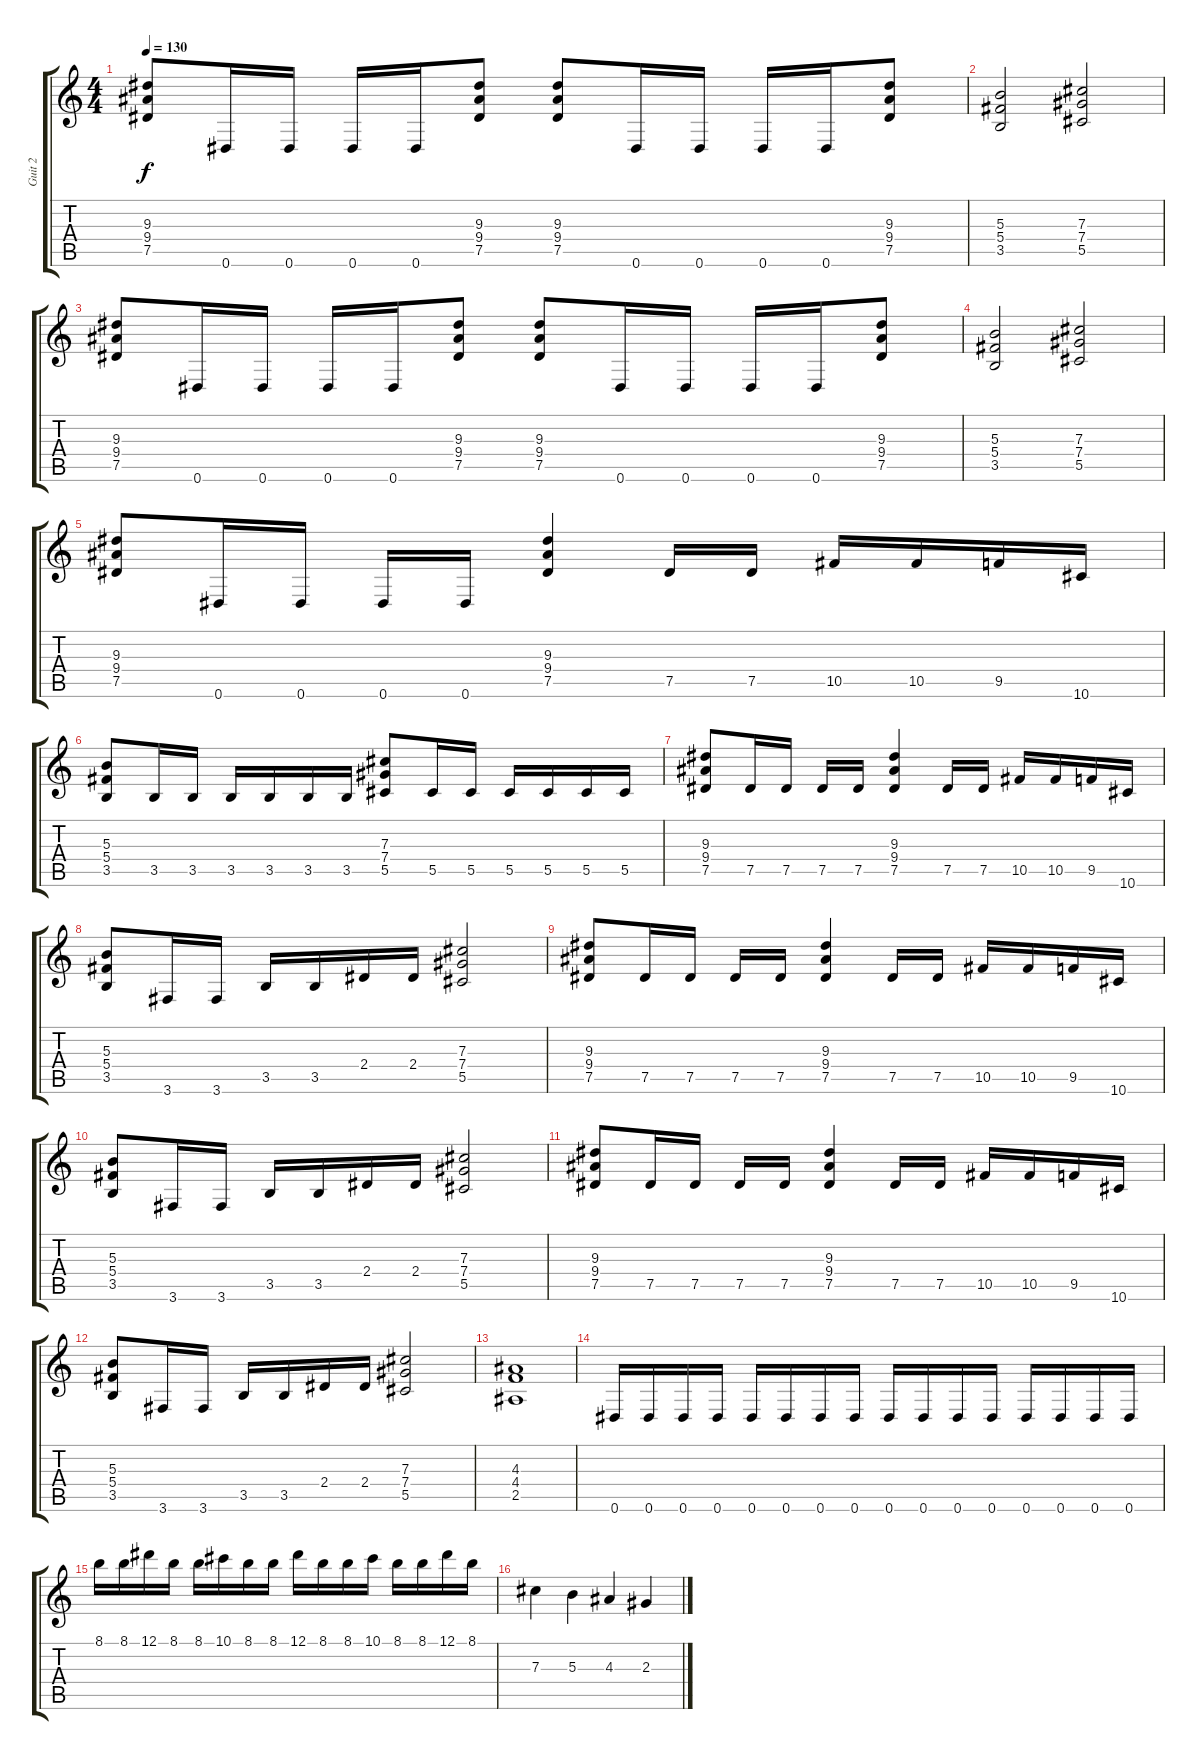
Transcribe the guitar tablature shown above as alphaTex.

\track ("Guit 2" "Guit 2") {instrument distortionguitar}
\staff {score tabs}
\tuning (Eb4 Bb3 Gb3 Db3 Ab2 Eb2) {hide}
\ts (4 4)
\tempo 130
\clef g2
\ks c
(9.3 9.4 7.5).8{dy f} 0.6.16 0.6.16 0.6.16 0.6.16 (9.3 9.4 7.5).8 (9.3 9.4 7.5).8 0.6.16 0.6.16 0.6.16 0.6.16 (9.3 9.4 7.5).8 |
(5.3 5.4 3.5).2 (7.3 7.4 5.5).2 |
(9.3 9.4 7.5).8 0.6.16 0.6.16 0.6.16 0.6.16 (9.3 9.4 7.5).8 (9.3 9.4 7.5).8 0.6.16 0.6.16 0.6.16 0.6.16 (9.3 9.4 7.5).8 |
(5.3 5.4 3.5).2 (7.3 7.4 5.5).2 |
(9.3 9.4 7.5).8 0.6.16 0.6.16 0.6.16 0.6.16 (9.3 9.4 7.5).4 7.5.16 7.5.16 10.5.16 10.5.16 9.5.16 10.6.16 |
(5.3 5.4 3.5).8 3.5.16 3.5.16 3.5.16 3.5.16 3.5.16 3.5.16 (7.3 7.4 5.5).8 5.5.16 5.5.16 5.5.16 5.5.16 5.5.16 5.5.16 |
(9.3 9.4 7.5).8 7.5.16 7.5.16 7.5.16 7.5.16 (9.3 9.4 7.5).4 7.5.16 7.5.16 10.5.16 10.5.16 9.5.16 10.6.16 |
(5.3 5.4 3.5).8 3.6.16 3.6.16 3.5.16 3.5.16 2.4.16 2.4.16 (7.3 7.4 5.5).2 |
(9.3 9.4 7.5).8 7.5.16 7.5.16 7.5.16 7.5.16 (9.3 9.4 7.5).4 7.5.16 7.5.16 10.5.16 10.5.16 9.5.16 10.6.16 |
(5.3 5.4 3.5).8 3.6.16 3.6.16 3.5.16 3.5.16 2.4.16 2.4.16 (7.3 7.4 5.5).2 |
(9.3 9.4 7.5).8 7.5.16 7.5.16 7.5.16 7.5.16 (9.3 9.4 7.5).4 7.5.16 7.5.16 10.5.16 10.5.16 9.5.16 10.6.16 |
(5.3 5.4 3.5).8 3.6.16 3.6.16 3.5.16 3.5.16 2.4.16 2.4.16 (7.3 7.4 5.5).2 |
(4.3 4.4 2.5).1 |
0.6.16 0.6.16 0.6.16 0.6.16 0.6.16 0.6.16 0.6.16 0.6.16 0.6.16 0.6.16 0.6.16 0.6.16 0.6.16 0.6.16 0.6.16 0.6.16 |
8.1.16 8.1.16 12.1.16 8.1.16 8.1.16 10.1.16 8.1.16 8.1.16 12.1.16 8.1.16 8.1.16 10.1.16 8.1.16 8.1.16 12.1.16 8.1.16 |
7.3.4 5.3.4 4.3.4 2.3.4
